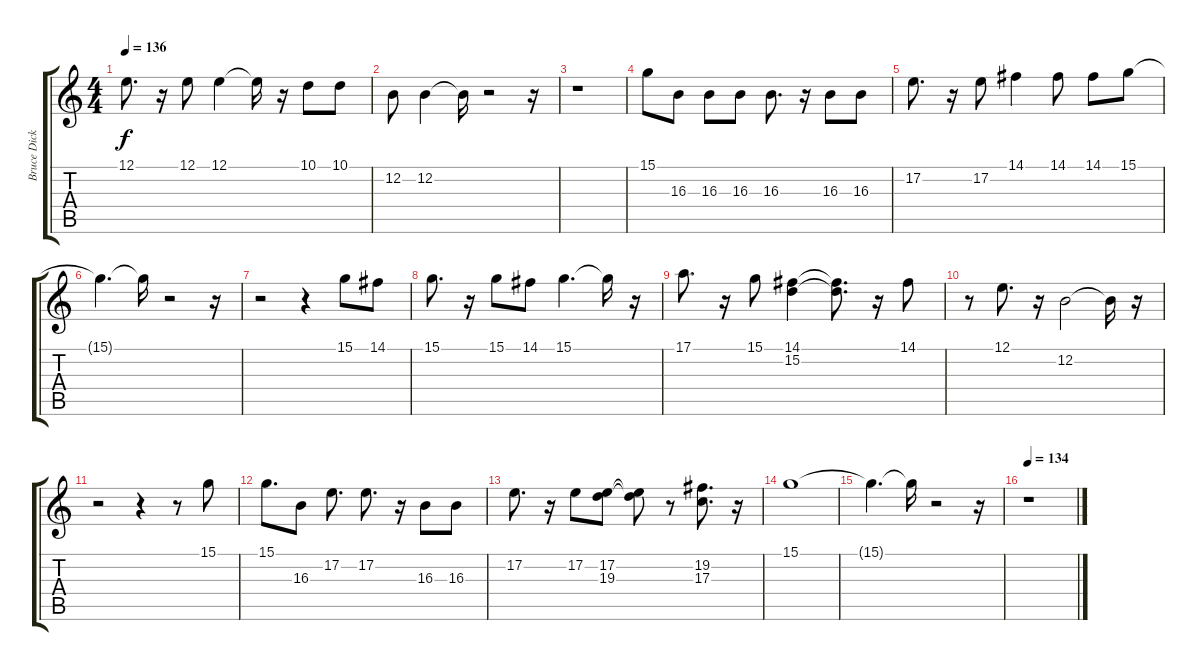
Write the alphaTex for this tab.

\track ("Bruce Dickinson" "Bruce Dick") {instrument lead2sawtooth}
\staff {score tabs}
\tuning (E4 B3 G3 D3 A2 E2) {hide}
\ts (4 4)
\tempo 136
\clef g2
\ks c
12.1.8{d dy f} r.16 12.1.8 12.1.4 12.1{t}.16 r.16 10.1.8 10.1.8 |
12.2.8 12.2.4 12.2{t}.16 r.2 r.16 |
r.1 |
15.1.8 16.3.8 16.3.8 16.3.8 16.3.8{d} r.16 16.3.8 16.3.8 |
17.2.8{d} r.16 17.2.8 14.1.4 14.1.8 14.1.8 15.1.8 |
15.1{t}.4{d} 15.1{t}.16 r.2 r.16 |
r.2 r.4 15.1.8 14.1.8 |
15.1.8{d} r.16 15.1.8 14.1.8 15.1.4{d} 15.1{t}.16 r.16 |
17.1.8{d} r.16 15.1.8 (14.1 15.2).4 (14.1{t} 15.2{t}).8{d} r.16 14.1.8 |
r.8 12.1.8{d} r.16 12.2.2 12.2{t}.16 r.16 |
r.2 r.4 r.8 15.1.8 |
15.1.8{d} 16.3.8 17.2.8{d} 17.2.8{d} r.16 16.3.8 16.3.8 |
17.2.8{d} r.16 17.2.8 (17.2 19.3).8 (17.2{t} 19.3{t}).8 r.8 (19.2 17.3).8{d} r.16 |
15.1.1 |
15.1{t}.4{d} 15.1{t}.16 r.2 r.16 |
\tempo 134
r.1
